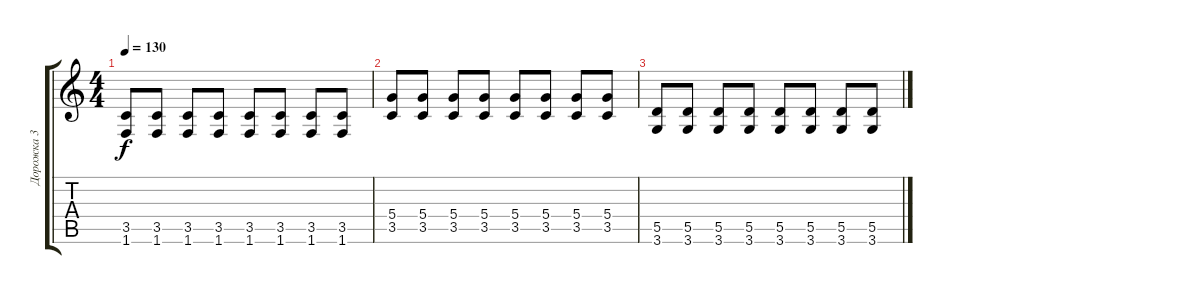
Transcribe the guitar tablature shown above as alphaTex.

\track ("Дорожка 3" "Дорожка 3") {instrument distortionguitar}
\staff {score tabs}
\tuning (E4 B3 G3 D3 A2 E2) {hide}
\ts (4 4)
\tempo 130
\clef g2
\ks c
(3.5 1.6).8{dy f} (3.5 1.6).8 (3.5 1.6).8 (3.5 1.6).8 (3.5 1.6).8 (3.5 1.6).8 (3.5 1.6).8 (3.5 1.6).8 |
(5.4 3.5).8 (5.4 3.5).8 (5.4 3.5).8 (5.4 3.5).8 (5.4 3.5).8 (5.4 3.5).8 (5.4 3.5).8 (5.4 3.5).8 |
(5.5 3.6).8 (5.5 3.6).8 (5.5 3.6).8 (5.5 3.6).8 (5.5 3.6).8 (5.5 3.6).8 (5.5 3.6).8 (5.5 3.6).8
